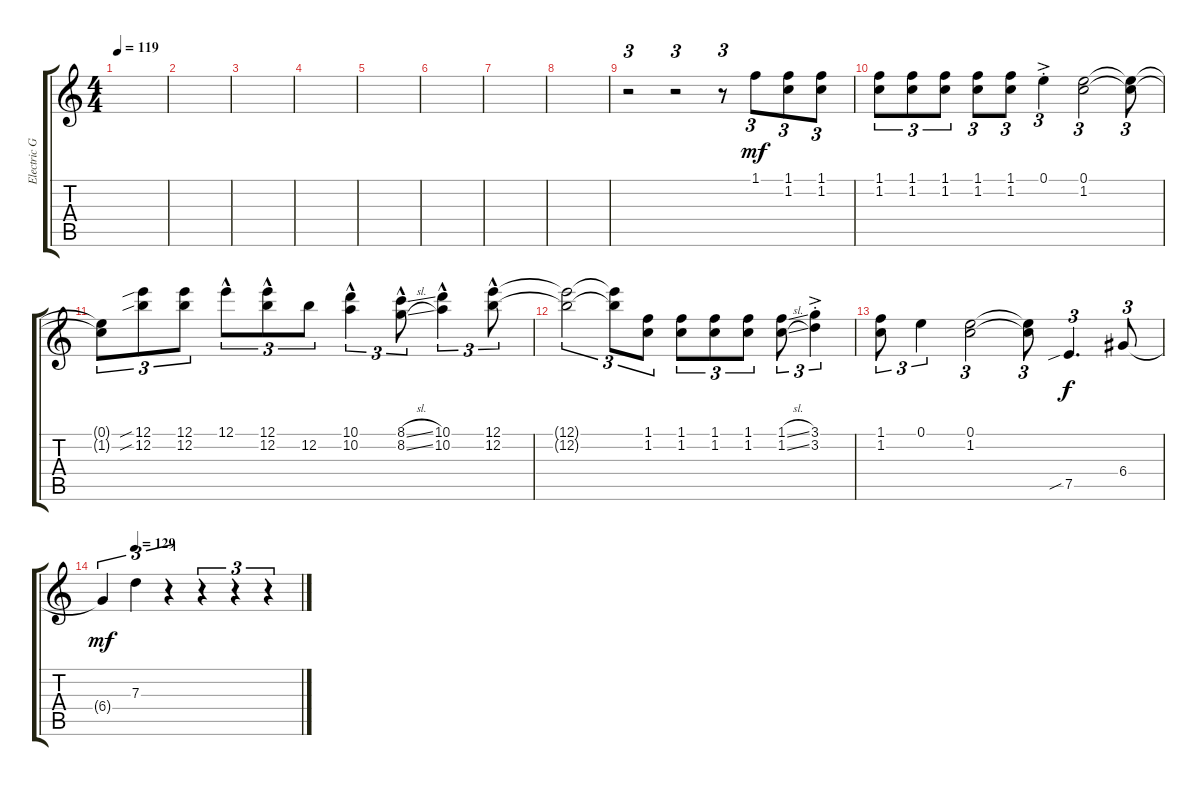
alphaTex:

\track ("Electric Guitar 1" "Electric G") {instrument distortionguitar}
\staff {score tabs}
\tuning (E4 B3 G3 D3 A2 E2) {hide}
\ts (4 4)
\tempo 119
\clef g2
\ks c
|
|
|
|
|
|
|
|
r.2{tu (3 2)} r.2{tu (3 2)} r.8{tu (3 2)} 1.1.8{tu (3 2) dy mf} (1.1 1.2).8{tu (3 2)} (1.1 1.2).8{tu (3 2)} |
(1.1 1.2).8{tu (3 2)} (1.1 1.2).8{tu (3 2)} (1.1 1.2).8{tu (3 2)} (1.1 1.2).8{tu (3 2)} (1.1 1.2).8{tu (3 2)} 0.1{ac st}.4{tu (3 2)} (0.1 1.2).2{tu (3 2)} (0.1{t} 1.2{t}).8{tu (3 2)} |
(0.1{t} 1.2{t}).8{tu (3 2)} (12.1{sib} 12.2{sib}).8{tu (3 2)} (12.1 12.2).8{tu (3 2)} 12.1{hac}.8{tu (3 2)} (12.1{hac} 12.2).8{tu (3 2)} 12.2.8{tu (3 2)} (10.1{hac} 10.2).4{tu (3 2)} (8.1{sl hac} 8.2{sl}).8{tu (3 2)} (10.1{hac} 10.2).4{tu (3 2)} (12.1{hac} 12.2).8{tu (3 2)} |
(12.1{t} 12.2{t}).2{tu (3 2)} (12.1{t} 12.2{t}).8{tu (3 2)} (1.1 1.2).8{tu (3 2)} (1.1 1.2).8{tu (3 2)} (1.1 1.2).8{tu (3 2)} (1.1 1.2).8{tu (3 2)} (1.1{sl} 1.2{sl}).8{tu (3 2)} (3.1{ac st} 3.2{ac st}).4{tu (3 2)} |
(1.1 1.2).8{tu (3 2)} 0.1.4{tu (3 2)} (0.1 1.2).2{tu (3 2)} (0.1{t} 1.2{t}).8{tu (3 2)} 7.5{sib}.4{d tu (3 2) dy f} 6.4.8{tu (3 2)} |
\tempo (129 0.16666666666666666)
6.4{t}.4{tu (3 2) dy mf} 7.3.4{tu (3 2)} r.4{tu (3 2)} r.4{tu (3 2)} r.4{tu (3 2)} r.4{tu (3 2)}
